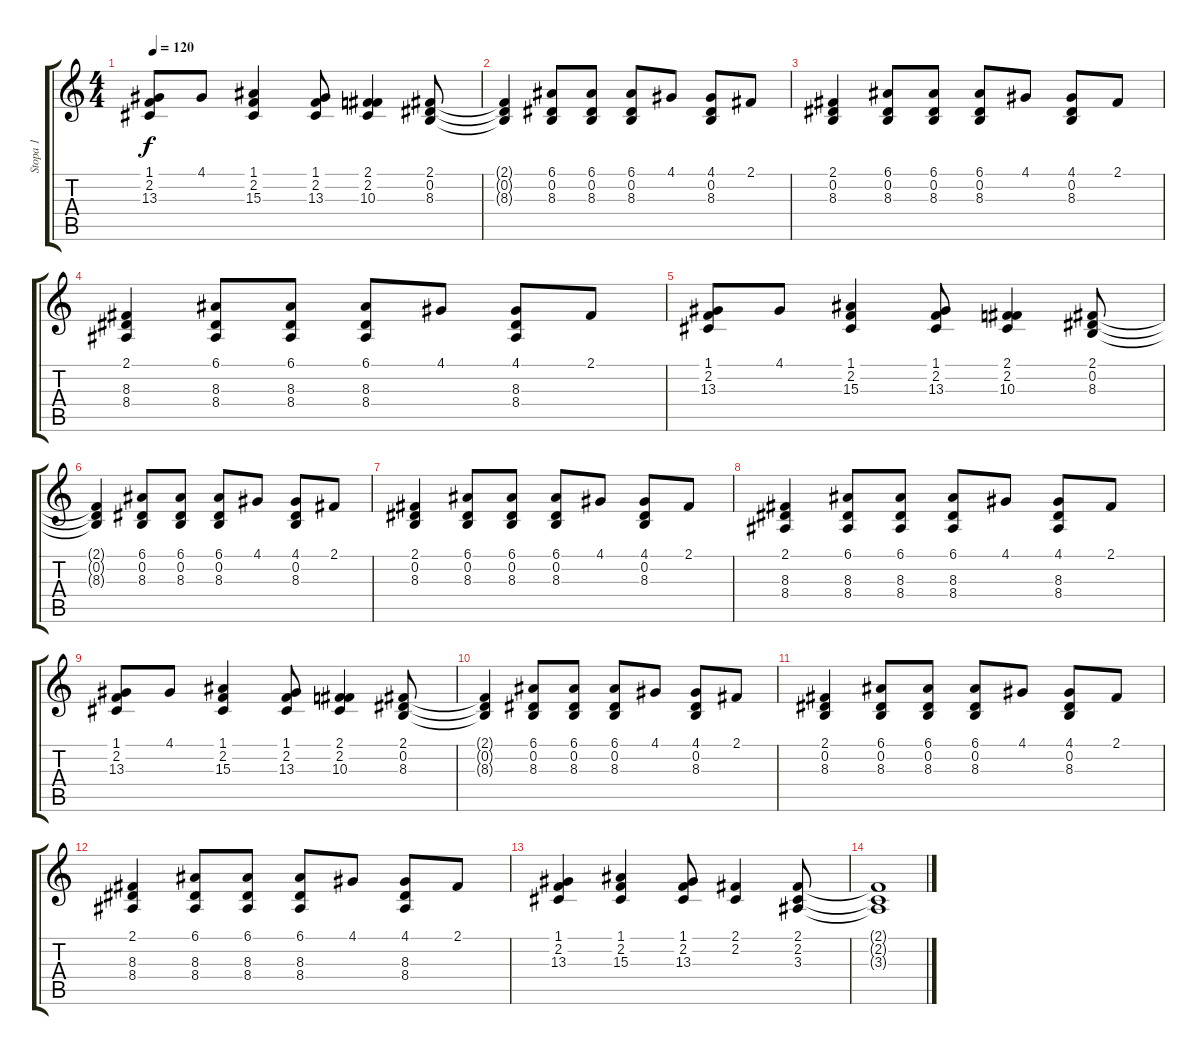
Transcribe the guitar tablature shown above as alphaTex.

\track ("Stopa 1" "Stopa 1") {mute instrument acousticgrandpiano}
\staff {score tabs}
\tuning (E4 B3 G3 D3 A2 E2) {hide}
\ts (4 4)
\tempo 120
\clef g2
\ks c
(1.1 2.2 13.3).8{dy f} 4.1.8 (1.1 2.2 15.3).4 (1.1 2.2 13.3).8 (2.1 2.2 10.3).4 (2.1 0.2 8.3).8 |
(2.1{t} 0.2{t} 8.3{t}).4 (6.1 0.2 8.3).8 (6.1 0.2 8.3).8 (6.1 0.2 8.3).8 4.1.8 (4.1 0.2 8.3).8 2.1.8 |
(2.1 0.2 8.3).4 (6.1 0.2 8.3).8 (6.1 0.2 8.3).8 (6.1 0.2 8.3).8 4.1.8 (4.1 0.2 8.3).8 2.1.8 |
(2.1 8.3 8.4).4 (6.1 8.3 8.4).8 (6.1 8.3 8.4).8 (6.1 8.3 8.4).8 4.1.8 (4.1 8.3 8.4).8 2.1.8 |
(1.1 2.2 13.3).8 4.1.8 (1.1 2.2 15.3).4 (1.1 2.2 13.3).8 (2.1 2.2 10.3).4 (2.1 0.2 8.3).8 |
(2.1{t} 0.2{t} 8.3{t}).4 (6.1 0.2 8.3).8 (6.1 0.2 8.3).8 (6.1 0.2 8.3).8 4.1.8 (4.1 0.2 8.3).8 2.1.8 |
(2.1 0.2 8.3).4 (6.1 0.2 8.3).8 (6.1 0.2 8.3).8 (6.1 0.2 8.3).8 4.1.8 (4.1 0.2 8.3).8 2.1.8 |
(2.1 8.3 8.4).4 (6.1 8.3 8.4).8 (6.1 8.3 8.4).8 (6.1 8.3 8.4).8 4.1.8 (4.1 8.3 8.4).8 2.1.8 |
(1.1 2.2 13.3).8 4.1.8 (1.1 2.2 15.3).4 (1.1 2.2 13.3).8 (2.1 2.2 10.3).4 (2.1 0.2 8.3).8 |
(2.1{t} 0.2{t} 8.3{t}).4 (6.1 0.2 8.3).8 (6.1 0.2 8.3).8 (6.1 0.2 8.3).8 4.1.8 (4.1 0.2 8.3).8 2.1.8 |
(2.1 0.2 8.3).4 (6.1 0.2 8.3).8 (6.1 0.2 8.3).8 (6.1 0.2 8.3).8 4.1.8 (4.1 0.2 8.3).8 2.1.8 |
(2.1 8.3 8.4).4 (6.1 8.3 8.4).8 (6.1 8.3 8.4).8 (6.1 8.3 8.4).8 4.1.8 (4.1 8.3 8.4).8 2.1.8 |
(1.1 2.2 13.3).4 (1.1 2.2 15.3).4 (1.1 2.2 13.3).8 (2.1 2.2).4 (2.1 2.2 3.3).8 |
(2.1{t} 2.2{t} 3.3{t}).1
